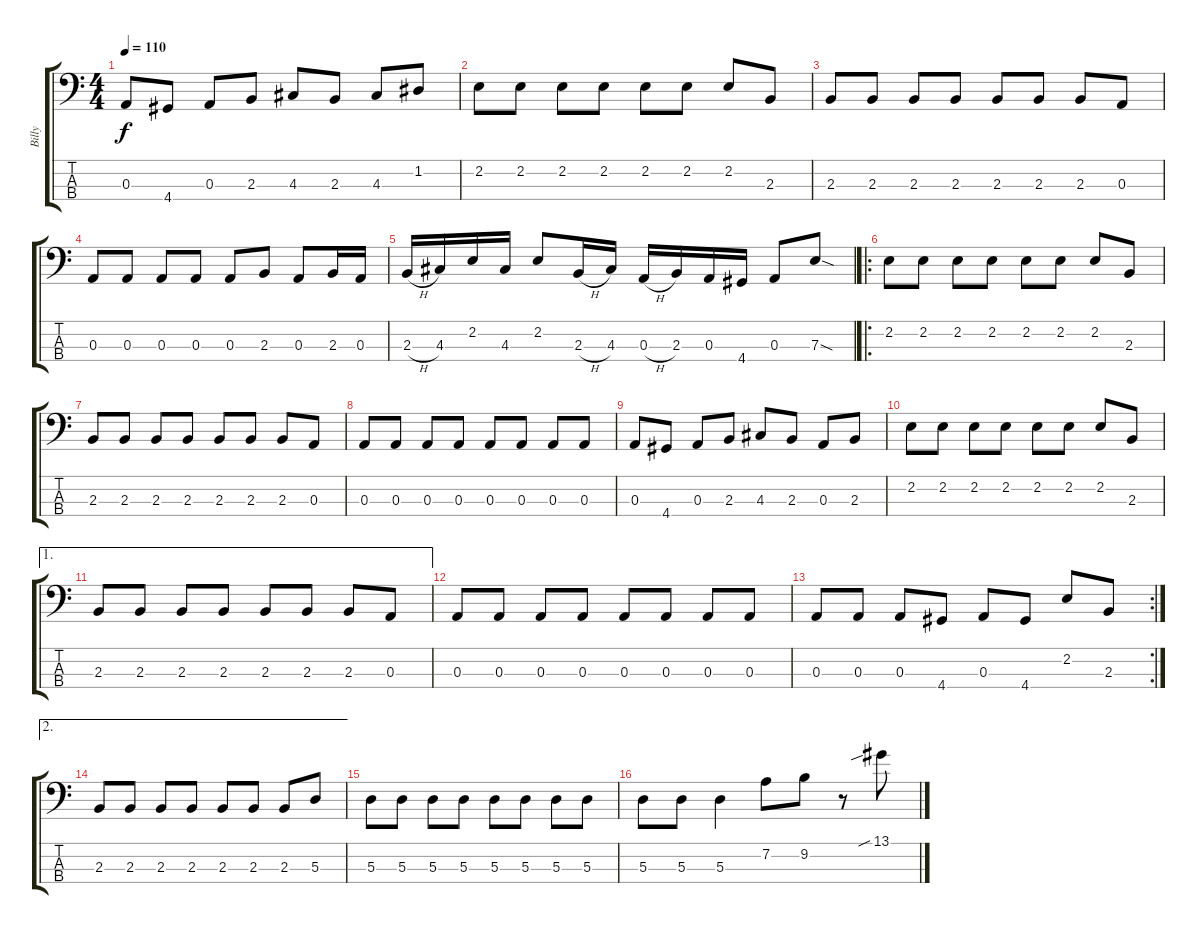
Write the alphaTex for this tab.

\track ("Billy" "Billy") {instrument electricbassfinger}
\staff {score tabs}
\tuning (G2 D2 A1 E1) {hide}
\ts (4 4)
\tempo 110
\clef f4
\ks c
0.3.8{dy f} 4.4.8 0.3.8 2.3.8 4.3.8 2.3.8 4.3.8 1.2.8 |
2.2.8 2.2.8 2.2.8 2.2.8 2.2.8 2.2.8 2.2.8 2.3.8 |
2.3.8 2.3.8 2.3.8 2.3.8 2.3.8 2.3.8 2.3.8 0.3.8 |
0.3.8 0.3.8 0.3.8 0.3.8 0.3.8 2.3.8 0.3.8 2.3.16 0.3.16 |
2.3{h}.16 4.3.16 2.2.16 4.3.16 2.2.8 2.3{h}.16 4.3.16 0.3{h}.16 2.3.16 0.3.16 4.4.16 0.3.8 7.3{sod}.8 |
\ro
2.2.8 2.2.8 2.2.8 2.2.8 2.2.8 2.2.8 2.2.8 2.3.8 |
2.3.8 2.3.8 2.3.8 2.3.8 2.3.8 2.3.8 2.3.8 0.3.8 |
0.3.8 0.3.8 0.3.8 0.3.8 0.3.8 0.3.8 0.3.8 0.3.8 |
0.3.8 4.4.8 0.3.8 2.3.8 4.3.8 2.3.8 0.3.8 2.3.8 |
2.2.8 2.2.8 2.2.8 2.2.8 2.2.8 2.2.8 2.2.8 2.3.8 |
\ae 1
2.3.8 2.3.8 2.3.8 2.3.8 2.3.8 2.3.8 2.3.8 0.3.8 |
0.3.8 0.3.8 0.3.8 0.3.8 0.3.8 0.3.8 0.3.8 0.3.8 |
\rc 2
0.3.8 0.3.8 0.3.8 4.4.8 0.3.8 4.4.8 2.2.8 2.3.8 |
\ae 2
2.3.8 2.3.8 2.3.8 2.3.8 2.3.8 2.3.8 2.3.8 5.3.8 |
5.3.8 5.3.8 5.3.8 5.3.8 5.3.8 5.3.8 5.3.8 5.3.8 |
5.3.8 5.3.8 5.3.4 7.2.8 9.2.8 r.8 13.1{sib}.8
